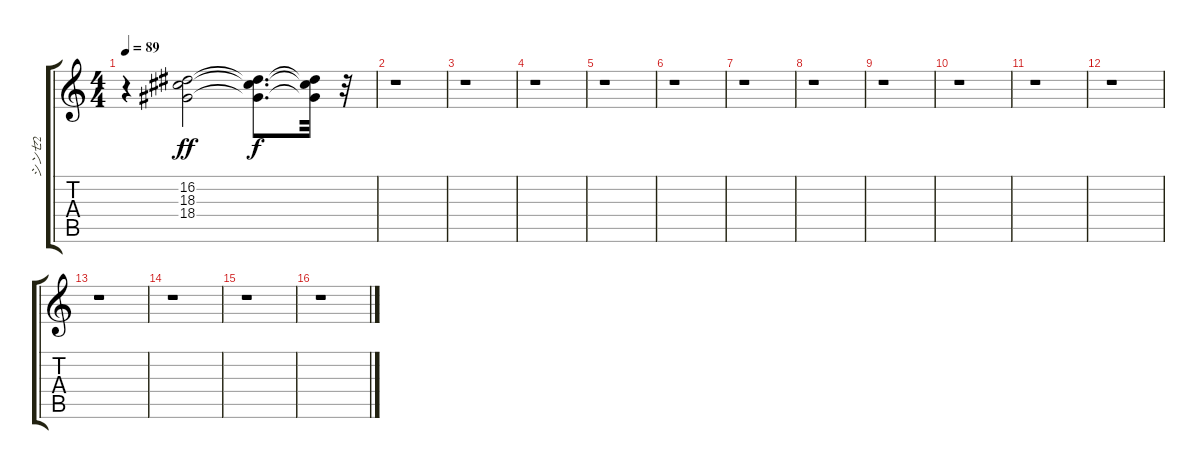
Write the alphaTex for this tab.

\track ("シンセ2" "シンセ2") {instrument pad8sweep}
\staff {score tabs}
\tuning (E4 B3 G3 D3 A2 E2) {hide}
\ts (4 4)
\tempo 89
\clef g2
\ks c
r.4{dy f} (16.2 18.3 18.4).2{dy ff} (16.2{t} 18.3{t} 18.4{t}).8{d dy f} (16.2{t} 18.3{t} 18.4{t}).32 r.32 |
r.1 |
r.1 |
r.1 |
r.1 |
r.1 |
r.1 |
r.1 |
r.1 |
r.1 |
r.1 |
r.1 |
r.1 |
r.1 |
r.1 |
r.1
